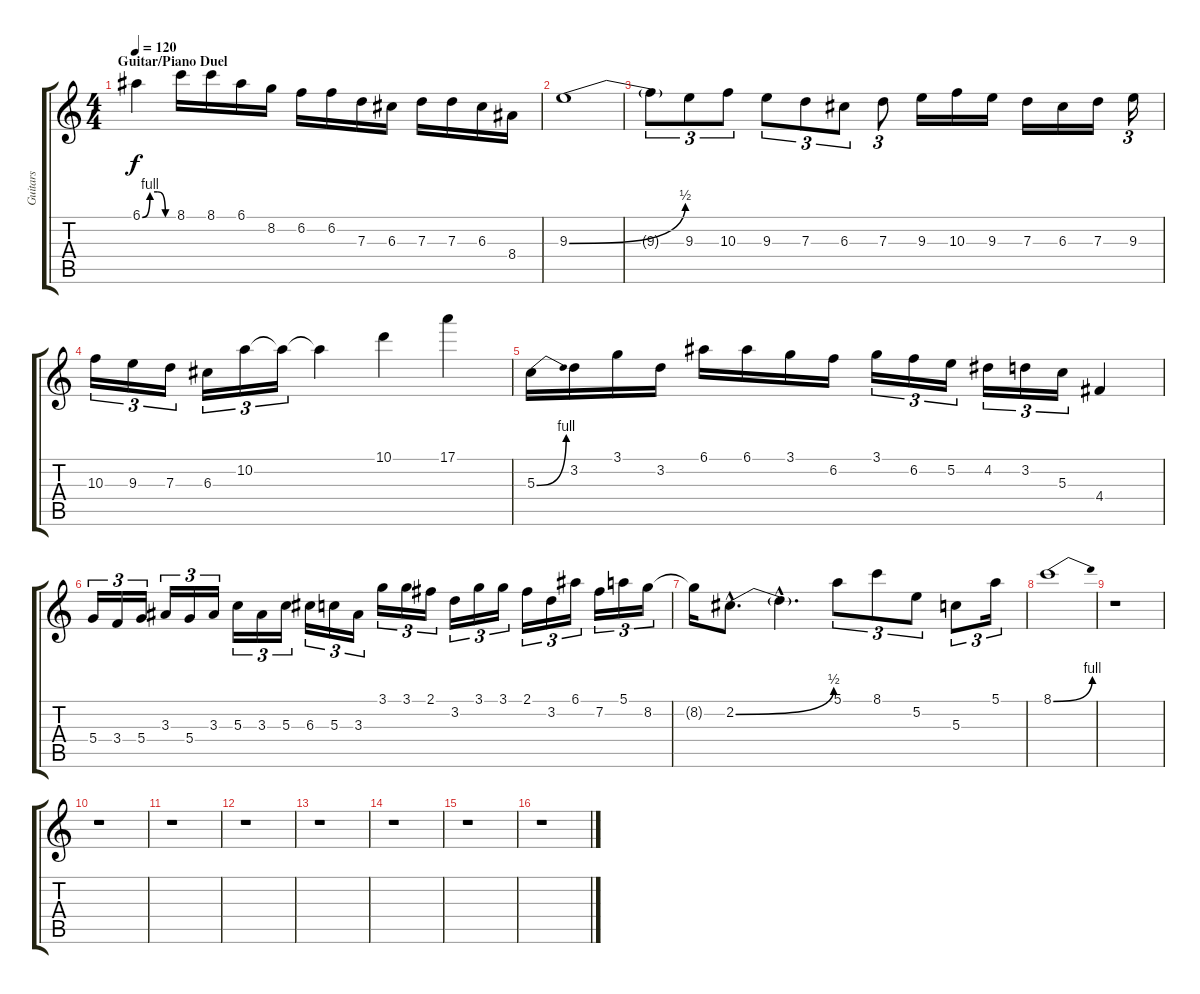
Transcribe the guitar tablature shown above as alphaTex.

\track ("Guitars" "Guitars") {instrument electricguitarclean}
\staff {score tabs}
\tuning (E4 B3 G3 D3 A2 E2) {hide}
\ts (4 4)
\section ("" "Guitar/Piano Duel")
\tempo 120
\clef g2
\ks c
6.1{be (custom 0 0 15 4 30 4 45 0 60 0)}.4{dy f instrument distortionguitar} 8.1.16 8.1.16 6.1.16 8.2.16 6.2.16 6.2.16 7.3.16 6.3.16 7.3.16 7.3.16 6.3.16 8.4.16 |
9.3{be (bend 0 0 60 2)}.1 |
9.3{t}.8{tu (3 2)} 9.3.8{tu (3 2)} 10.3.8{tu (3 2)} 9.3.8{tu (3 2)} 7.3.8{tu (3 2)} 6.3.8{tu (3 2)} 7.3.8{tu (3 2)} 9.3.16 10.3.16 9.3.16 7.3.16 6.3.16 7.3.16 9.3.16{tu (3 2)} |
10.3.16{tu (3 2)} 9.3.16{tu (3 2)} 7.3.16{tu (3 2)} 6.3.16{tu (3 2)} 10.2.16{tu (3 2)} 10.2{t}.16{tu (3 2)} 10.2{t}.4 10.1.4 17.1.4 |
5.3{be (bend 0 0 60 4)}.16 3.2.16 3.1.16 3.2.16 6.1.16 6.1.16 3.1.16 6.2.16 3.1.16{tu (3 2)} 6.2.16{tu (3 2)} 5.2.16{tu (3 2)} 4.2.16{tu (3 2)} 3.2.16{tu (3 2)} 5.3.16{tu (3 2)} 4.4.4 |
5.4.16{tu (3 2)} 3.4.16{tu (3 2)} 5.4.16{tu (3 2)} 3.3.16{tu (3 2)} 5.4.16{tu (3 2)} 3.3.16{tu (3 2)} 5.3.16{tu (3 2)} 3.3.16{tu (3 2)} 5.3.16{tu (3 2)} 6.3.16{tu (3 2)} 5.3.16{tu (3 2)} 3.3.16{tu (3 2)} 3.1.16{tu (3 2)} 3.1.16{tu (3 2)} 2.1.16{tu (3 2)} 3.2.16{tu (3 2)} 3.1.16{tu (3 2)} 3.1.16{tu (3 2)} 2.1.16{tu (3 2)} 3.2.16{tu (3 2)} 6.1.16{tu (3 2)} 7.2.16{tu (3 2)} 5.1.16{tu (3 2)} 8.2.16{tu (3 2)} |
8.2{t}.16 2.2{be (bend 0 0 60 2) hac}.8{d} 2.2{hac t}.4{d} 5.1.8{tu (3 2)} 8.1.8{tu (3 2)} 5.2.8{tu (3 2)} 5.3.8{tu (3 2)} 5.1.16{tu (3 2)} |
8.1{be (bend 0 0 60 4)}.1 |
r.1 |
r.1 |
r.1 |
r.1 |
r.1 |
r.1 |
r.1 |
r.1
